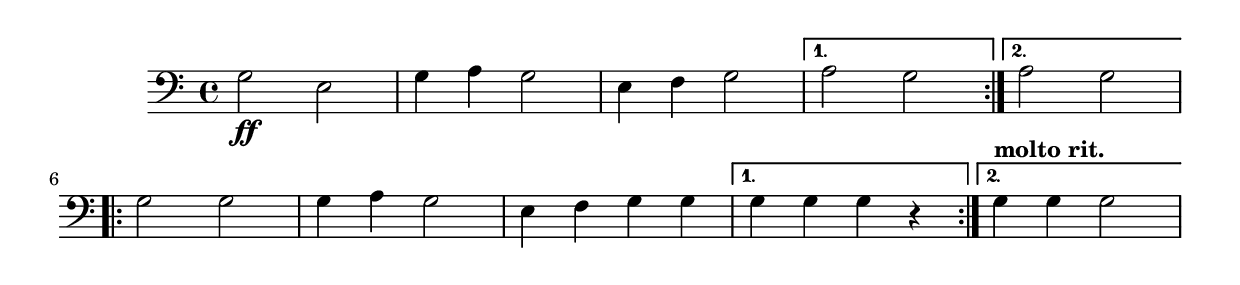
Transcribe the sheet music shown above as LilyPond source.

\version "2.16.1"


\new Staff {
  \set Staff.midiInstrument = #"trombone"
  
  \relative c' { 
    \clef "bass"
    \time 4/4
    
    \repeat volta 2 {
      g2\ff e | g4 a g2 | e4 f g2 
    }
    \alternative {
      { a2 g }
      { a2 g }
    }
    \break
    \repeat volta 2 {
      g2 g | g4 a g2 | e4 f g g
    }
    \alternative {
      { g g g r }
      { \tempo "molto rit." g g g2 }
    }
  }
}
